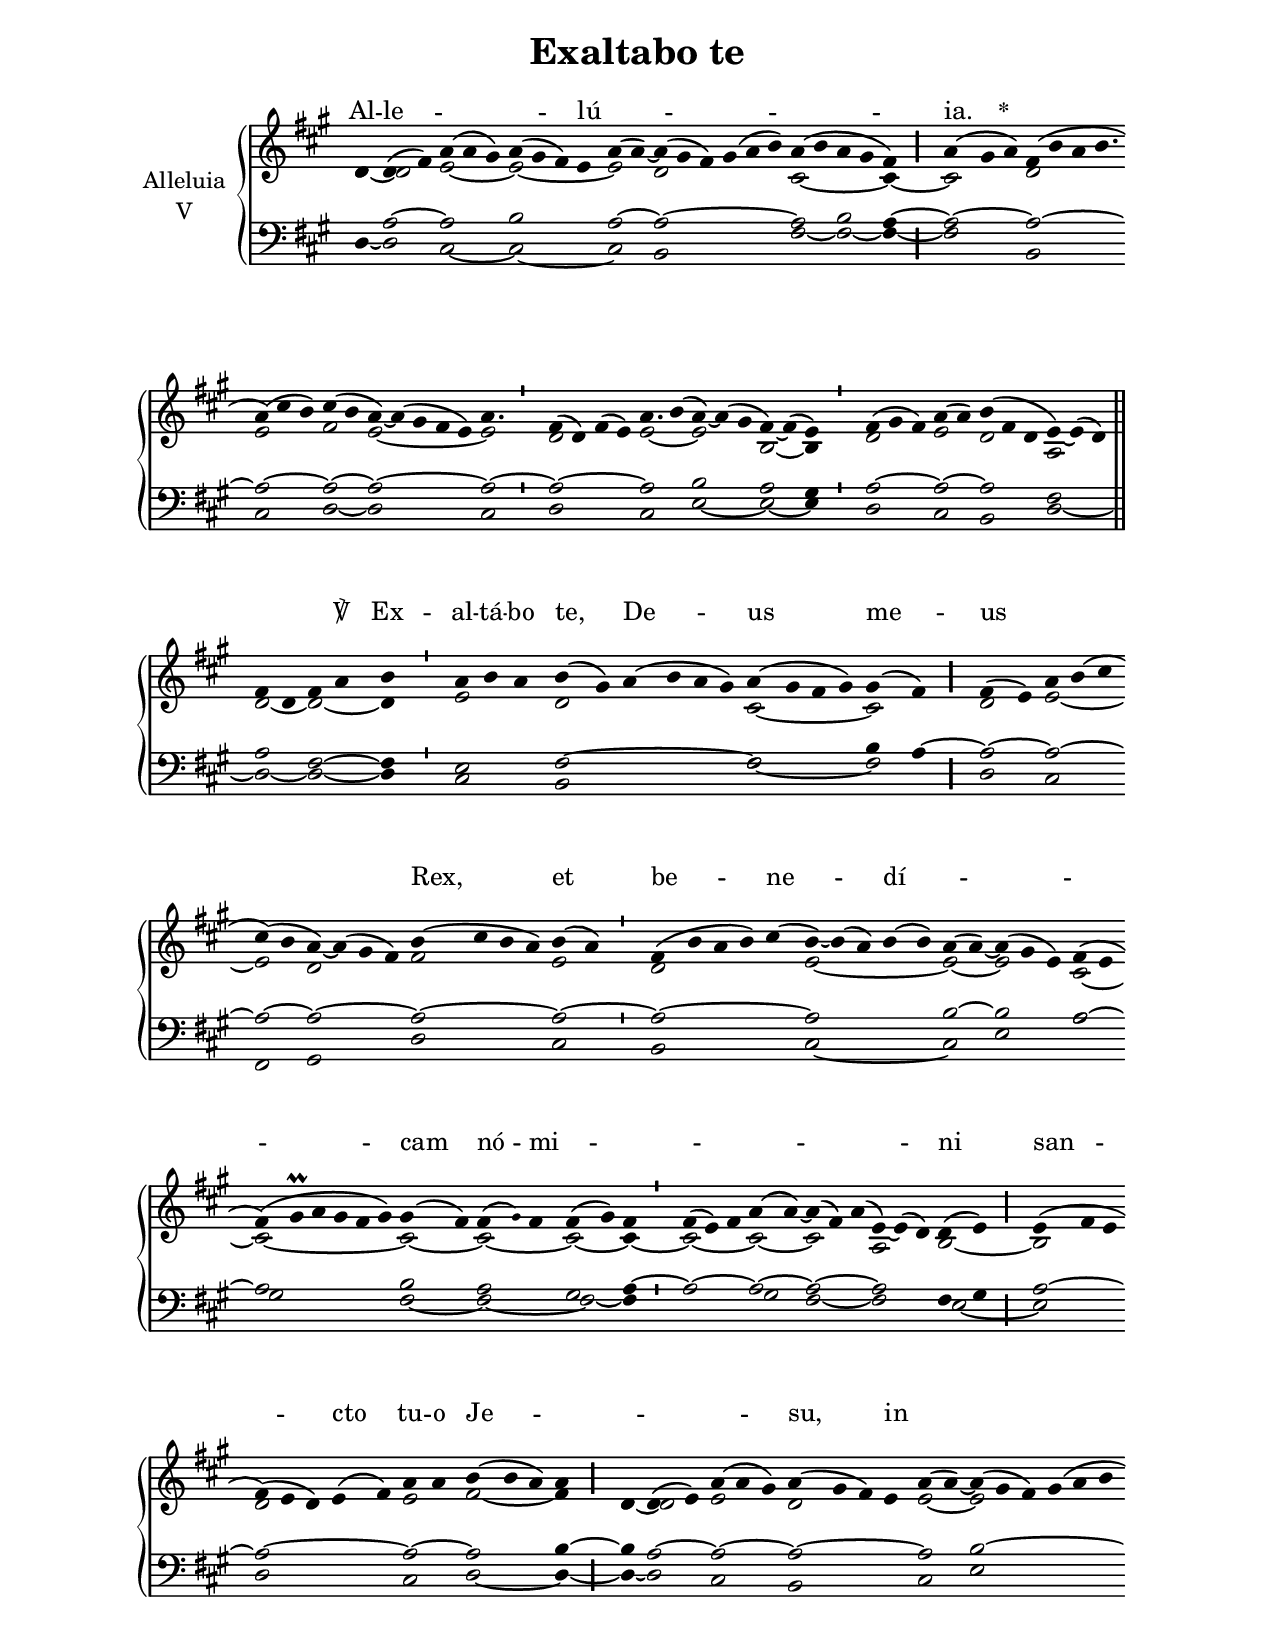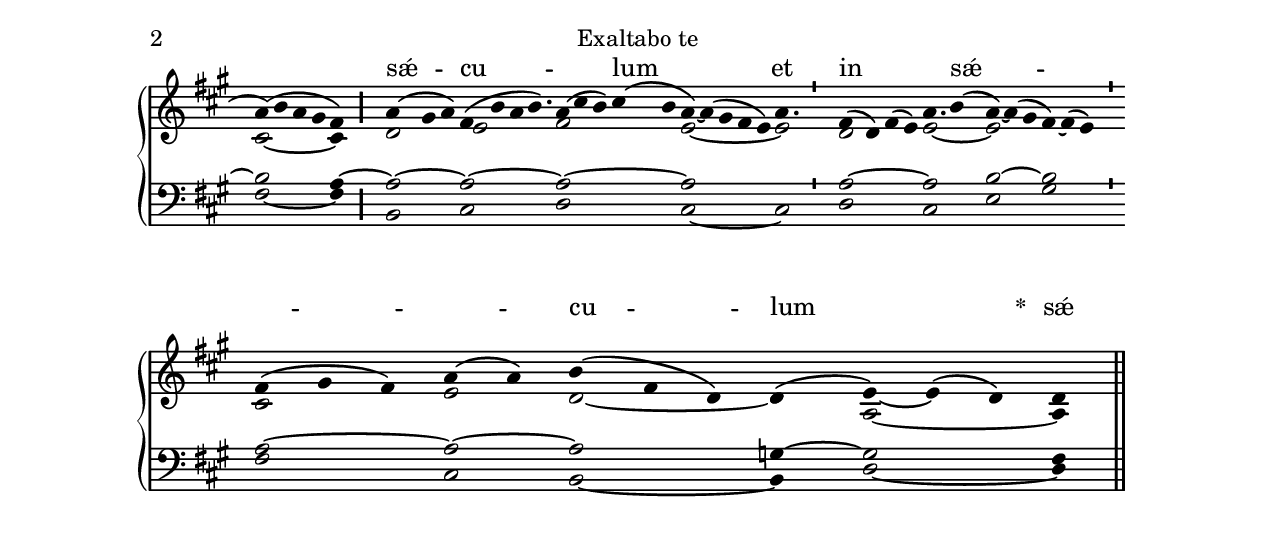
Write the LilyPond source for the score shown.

\version "2.18"
\include "gregorian.ly"
\include "noh2.ily"


%Page reference: page i.94
%(volume.page)

global = {
 \key d \lydian
 \cadenzaOn 
}

\header {
  title = \markup \center-column {"Exaltabo te" \vspace #1 }
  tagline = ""
  composer = ""
}

\paper {
 #(include-special-characters)
  oddHeaderMarkup = \markup \fill-line {
    \line {}
    \center-column {
      \on-the-fly #first-page     " "
      \on-the-fly #not-first-page "Exaltabo te"
    }
    \line { \on-the-fly #print-page-number-check-first \fromproperty #'page:page-number-string }
  }
  evenHeaderMarkup = \markup \fill-line {
    \line { \on-the-fly #print-page-number-check-first \fromproperty #'page:page-number-string }
    \center-column { "Exaltabo te" }
    \line {}
  }
}

chantText = \lyricmode {
Al -- le -- _ _ lú -- _ _ _ ia. 
\set stanza = " * " 
_ _ _ _ _ _ _ _ _ _ _ _ _ ℣ 
Ex -- al -- tá -- bo te, De -- us me -- us _ _ Rex, 
et be -- ne -- dí -- _ _ cam nó -- mi -- _ _ _ _ _ _ ni san -- cto tu -- o Je -- _ _ _ _ su, 
in _ _ sǽ -- cu -- _ lum 
et in _ _ sǽ -- _ _ cu -- lum 
\set stanza = " * " 
sǽ -- _ _ _ _ _ _ _ _ _ _ _ _ cu -- _ li. }

chantMusic = {
\tieDown   d'4 d'4 ( fis'4) a'4 ( a'4 gis'4) a'4 ( gis'4 fis'4) e'4 a'4 ( a'4) ~ a'4 ( gis'4 fis'4) gis'4 ( a'4 b'4) a'4 ( b'4 a'4 gis'4 fis'4) \divisioMaior
 a'4 ( gis'4 a'4) fis'4 ( b'4 a'4 b'4. \forceBreak
) a'4 ( cis''4 b'4) cis''4 ( b'4 a'4) ~ a'4 ( gis'4 fis'4 e'4) a'4. \divisioMinima
 fis'4 ( d'4) fis'4 ( e'4) a'4. b'4 ( a'4) ~ a'4 ( gis'4 fis'4) ~ fis'4 ( e'4) \divisioMinima
 fis'4 ( gis'4 fis'4) a'4 ( a'4) b'4 ( fis'4 d'4 e'4) ~ e'4 ( d'4) \finalis \forceBreak

 fis'4 d'4 fis'4 a'4 b'4 \divisioMinima
 a'4 b'4 a'4 b'4 ( gis'4) a'4 ( b'4 a'4 gis'4) a'4 ( gis'4 fis'4 gis'4) gis'4 ( fis'4) \divisioMaior
 fis'4 ( e'4) a'4 b'4 ( cis''4 \forceBreak
) cis''4 ( b'4 a'4) ~ a'4 ( gis'4 fis'4) b'4 ( cis''4 b'4 a'4) b'4 ( a'4) \divisioMinima
 fis'4 ( b'4 a'4 b'4) cis''4 ( b'4) ~ b'4 ( a'4) b'4 ( b'4) a'4 ( a'4) ~ a'4 ( gis'4 e'4) fis'4 ( e'4 \forceBreak
) fis'4 ( gis'\prall a'4 gis'4 fis'4 gis'4) gis'4 ( fis'4) fis'4 ( \once \tweak #'font-size #-4 gis' ) fis'4 fis'4 ( gis'4) fis'4 \divisioMinima
 fis'4 ( e'4) fis'4 a'4 ( a'4) ~ a'4 ( fis'4) a'4 ( e'4) ~ e'4 ( d'4) d'4 ( e'4) \divisioMaior
 e'4 ( fis'4 e'4 \forceBreak
) fis'4 ( e'4 d'4) e'4 ( fis'4) a'4 a'4 b'4 ( b'4 a'4) a'4 \divisioMaior
 d'4 d'4 ( e'4) a'4 ( a'4 gis'4) a'4 ( gis'4 fis'4) e'4 a'4 ( a'4) ~ a'4 ( gis'4 fis'4) gis'4 ( a'4 b'4 \forceBreak
) a'4 ( b'4 a'4 gis'4 fis'4) \divisioMaior
 a'4 ( gis'4 a'4) fis'4 ( b'4 a'4 b'4.) a'4 ( cis''4 b'4) cis''4 ( b'4 a'4) ~ a'4 ( gis'4 fis'4 e'4) a'4. \divisioMinima
 fis'4 ( d'4) fis'4 ( e'4) a'4. b'4 ( a'4) ~ a'4 ( gis'4 fis'4) ~ fis'4 ( e'4) \divisioMinima \forceBreak

 fis'4 ( gis'4 fis'4) a'4 ( a'4) b'4 ( fis'4 d'4) d'4 ( e'4) ~ e'4 ( d'4) d'4 \finalis

}

altoMusic = {
d'4 ~ d'2 e'2*3/2 ~ e'2*4/2 ~ e'2 d'2*6/2 cis'2*4/2 ~ cis'4 ~ \divisioMaior
cis'2*3/2 d'2*9/4 e'2*3/2 fis'2 e'2*5/2 ~ e'2*3/4 \divisioMinima
d'2*4/2 e'2*5/4 ~ e'2*3/2 b2 ~ b4 \divisioMinima
d'2*3/2 e'2 d'2*3/2 a2*3/2 \finalis
d'2 ~ d'2 ~ d'4 \divisioMinima
e'2*3/2 d'2*6/2 cis'2*4/2 ~ cis'2 \divisioMaior
d'2 e'2*3/2 ~ e'2 d'2*4/2 fis'2*4/2 e'2 \divisioMinima
d'2*5/2 e'2*5/2 ~ e'2 ~ e'2*3/2 cis'2 ~ cis'2*6/2 ~ cis'2 ~ cis'2*3/2 ~ cis'2 ~ cis'4 ~ \divisioMinima
cis'2*3/2 ~ cis'2 ~ cis'2*3/2 a2*3/2 b2 ~ \divisioMaior
b2*3/2 d'2*5/2 e'2 fis'2*3/2 ~ fis'4 \divisioMaior
d'4 ~ d'2 e'2*3/2 d'2*4/2 e'2 ~ e'2*6/2 cis'2*4/2 ~ cis'4 \divisioMaior
d'2*3/2 e'2*9/4 fis'2*5/2 e'2*5/2 ~ e'2*3/4 \divisioMinima
d'2*4/2 e'2*5/4 ~ e'2*3/2 r2*3/2 \divisioMinima
cis'2*3/2 e'2 d'2*3/2 ~ d'4 a2*3/2 ~ a4 \finalis
}

tenorMusic = {
r4 a2 ~ a2*3/2 b2*4/2 a2 ~ a2*6/2 ~ a2 b2 a4 ~ \divisioMaior
a2*3/2 ~ a2*9/4 ~ a2*3/2 ~ a2 ~ a2*5/2 ~ a2*3/4 ~ \divisioMinima
a2*4/2 ~ a2*5/4 b2*3/2 a2 gis4 \divisioMinima
a2*3/2 ~ a2 ~ a2*3/2 fis2*3/2 \finalis
a2 fis2 ~ fis4 \divisioMinima
e2*3/2 fis2*6/2 ~ fis2*4/2 b4 a4 ~ \divisioMaior
a2 ~ a2*3/2 ~ a2 ~ a2*4/2 ~ a2*4/2 ~ a2 ~ \divisioMinima
a2*5/2 ~ a2*5/2 b2 ~ b2*3/2 a2 ~ a2*6/2 b2 a2*3/2 gis2 a4 ~ \divisioMinima
a2*3/2 ~ a2 ~ a2*3/2 ~ a2*3/2 fis4 gis4 \divisioMaior
a2*3/2 ~ a2*5/2 ~ a2 ~ a2*3/2 b4 ~ \divisioMaior
b4 a2 ~ a2*3/2 ~ a2*4/2 ~ a2 b2*6/2 ~ b2*4/2 a4 ~ \divisioMaior
a2*3/2 ~ a2*9/4 ~ a2*5/2 ~ a2*5/2 r2*3/4 \divisioMinima
a2*4/2 ~ a2*5/4 b2*3/2 ~ b2*3/2 \divisioMinima
a2*3/2 ~ a2 ~ a2*3/2 g4 ~ g2*3/2 fis4 \finalis
}

bassMusic = {
d4 ~ d2 cis2*3/2 ~ cis2*4/2 ~ cis2 b,2*6/2 fis2 ~ fis2 ~ fis4 ~ \divisioMaior
fis2*3/2 b,2*9/4 cis2*3/2 d2 ~ d2*5/2 cis2*3/4 \divisioMinima
d2*4/2 cis2*5/4 e2*3/2 ~ e2 ~ e4 \divisioMinima
d2*3/2 cis2 b,2*3/2 d2*3/2 ~ \finalis
d2 ~ d2 ~ d4 \divisioMinima
cis2*3/2 b,2*6/2 fis2*4/2 ~ fis2 \divisioMaior
d2 cis2*3/2 fis,2 gis,2*4/2 d2*4/2 cis2 \divisioMinima
b,2*5/2 cis2*5/2 ~ cis2 e2*3/2 a2 gis2*6/2 fis2 ~ fis2*3/2 ~ fis2 ~ fis4 \divisioMinima
r2*3/2 gis2 fis2*3/2 ~ fis2*3/2 e2 ~ \divisioMaior
e2*3/2 d2*5/2 cis2 d2*3/2 ~ d4 ~ \divisioMaior
d4 ~ d2 cis2*3/2 b,2*4/2 cis2 e2*6/2 fis2*4/2 ~ fis4 \divisioMaior
b,2*3/2 cis2*9/4 d2*5/2 cis2*5/2 ~ cis2*3/4 \divisioMinima
d2*4/2 cis2*5/4 e2*3/2 gis2*3/2 \divisioMinima
fis2*3/2 cis2 b,2*3/2 ~ b,4 d2*3/2 ~ d4 \finalis
}

voiceLines = {
\voiceLineStyle


}

\score{
  <<
    \new GrandStaff <<
      \set GrandStaff.autoBeaming = ##f
      \set GrandStaff.instrumentName = \markup \center-column {
        "Alleluia"
        "V"
      }
      \new Staff = up <<
        \new Voice = "chant" {
          \voiceOne \global \chantMusic
        }
        \new Voice {
          \voiceTwo \global \altoMusic
        }
      >>

      \new Staff = down <<
        \clef bass
        \new Voice {
          \voiceOne \global \tenorMusic
        }
        \new Voice {
          \voiceTwo \global \bassMusic
        }
	\new Voice {
        \voiceThree \global \voiceLines
        }
      >>
    >>
    \new Lyrics \lyricsto chant {
      \chantText
    }
  >>
  \layout{
  }
  \midi{
    \tempo 4 = 125
  }
}
